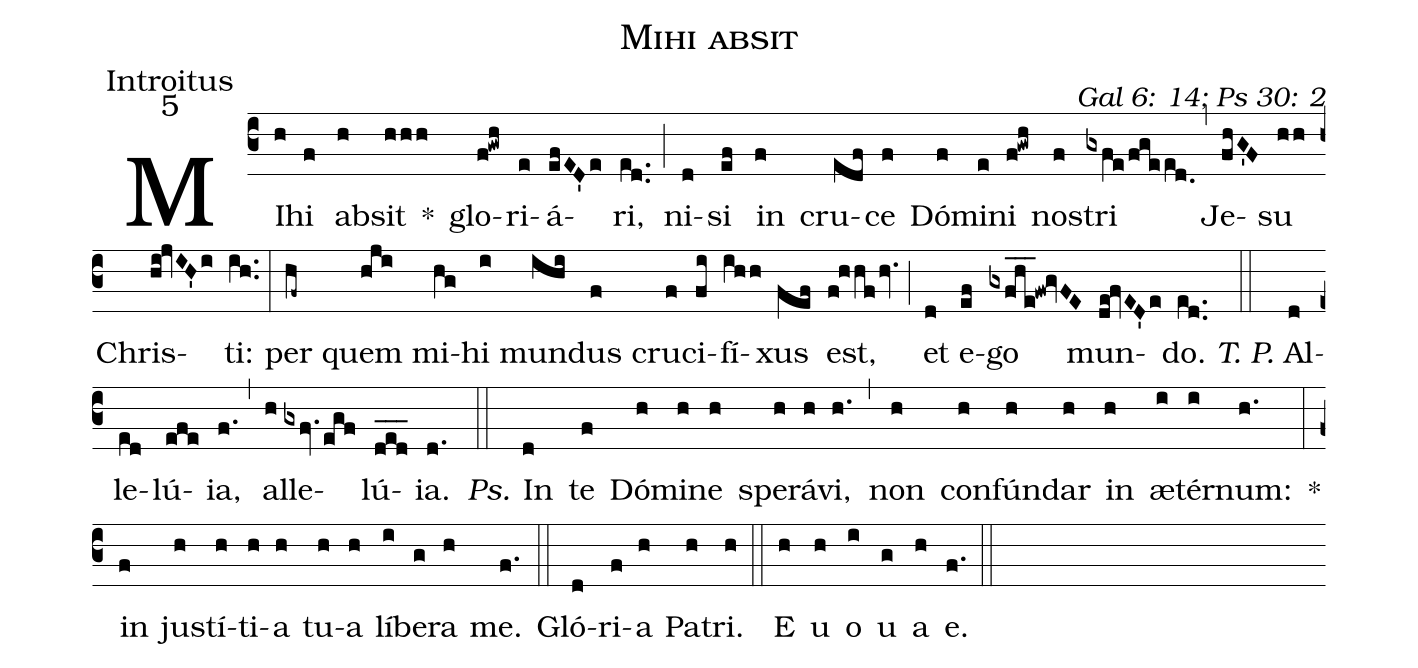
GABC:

name: Mihi absit;
office-part: Introitus;
mode: 5;
commentary: Gal 6: 14; Ps 30: 2;
%%
(c3) MI(h)hi(f) ab(h)sit(hhh) *()
glo(f!gwh)ri(e)á(efED'e)ri,(ed..) (;) ni(d)si(ef) in(f) cru(edf)ce(f) Dó(f)mi(e)ni(f!gwh) nos(f)tri(gxfe/fgeed.0) (,) Je(fhG'F)su(hh) Chris(hi!jvIH'i)ti:(ih..) (:)
per(hf~) quem(hji) mi(hg)hi(i) mun(ihi)dus(f) cru(f)ci(fi)fí(ihh)xus(fef) est,(f!hhfhv.) (;) et(d) e(ef)go(gxfhe___!fw!gvFE) mun(de!fvED'e)do.(ed..) (::)
<i>T. P.</i> Al(d)le(ed)lú(efe)ia,(f.) (,) al(h)le(gxfv.egf)lú(d_e_d_)ia.(d.) (::)
<i>Ps.</i> In(d) te(f) Dó(h)mi(h)ne(h) spe(h)rá(h)vi,(h.) (,) non(h) con(h)fún(h)dar(h) in(h) æ(i)tér(i)num:(h.) *(:)
in(f) jus(h)tí(h)ti(h)a(h) tu(h)a(h) lí(i)be(g)ra(h) me.(f.) (::)
Gló(d)ri(f)a(h) Pa(h)tri.(h) (::)
<eu>E(h) u(h) o(i) u(g) a(h) e.</eu>(f.) (::)
